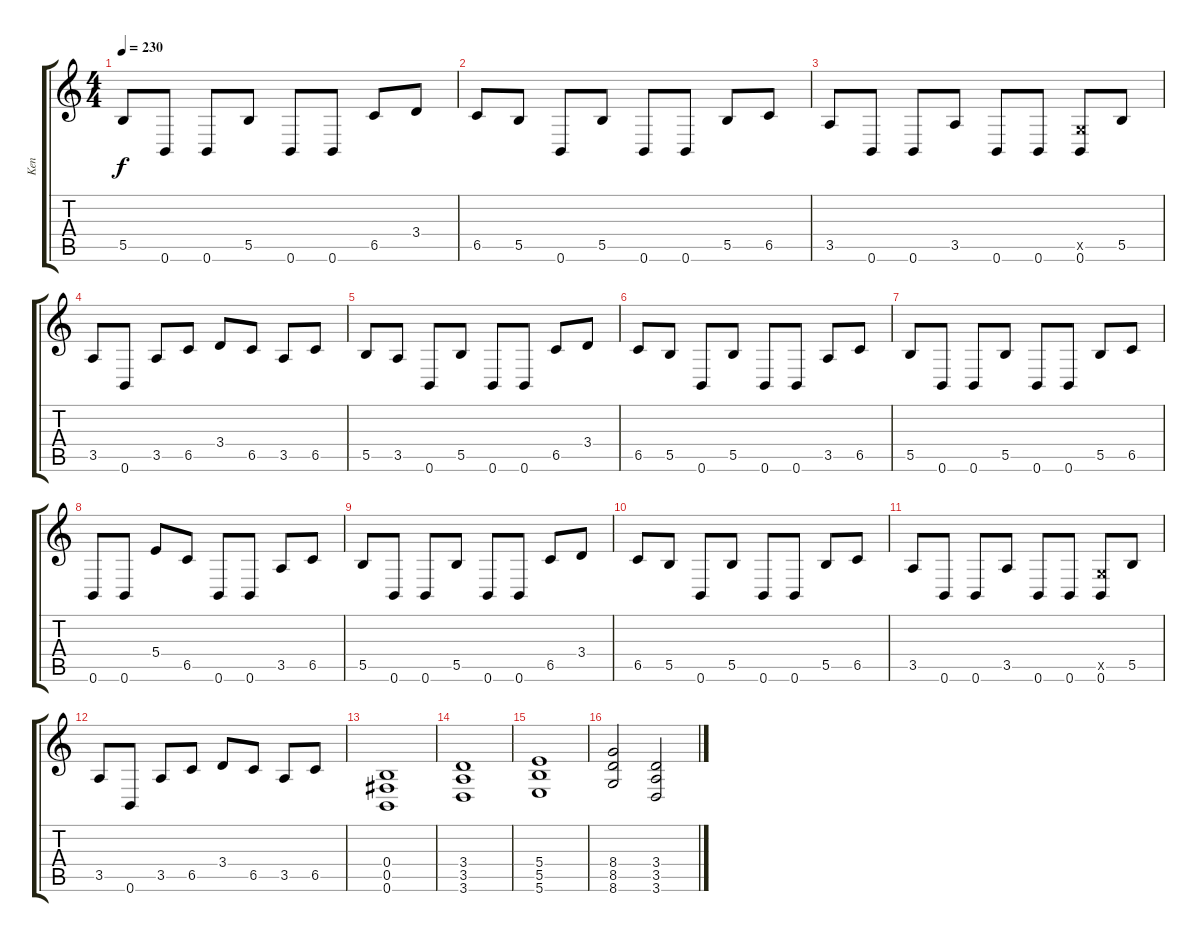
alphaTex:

\track ("Ken" "Ken") {instrument distortionguitar}
\staff {score tabs}
\tuning (Db4 Ab3 E3 B2 Gb2 B1) {hide}
\ts (4 4)
\tempo 230
\clef g2
\ks c
5.5.8{dy f} 0.6.8 0.6.8 5.5.8 0.6.8 0.6.8 6.5.8 3.4.8 |
6.5.8 5.5.8 0.6.8 5.5.8 0.6.8 0.6.8 5.5.8 6.5.8 |
3.5.8 0.6.8 0.6.8 3.5.8 0.6.8 0.6.8 (1.5{x} 0.6).8 5.5.8 |
3.5.8 0.6.8 3.5.8 6.5.8 3.4.8 6.5.8 3.5.8 6.5.8 |
5.5.8 3.5.8 0.6.8 5.5.8 0.6.8 0.6.8 6.5.8 3.4.8 |
6.5.8 5.5.8 0.6.8 5.5.8 0.6.8 0.6.8 3.5.8 6.5.8 |
5.5.8 0.6.8 0.6.8 5.5.8 0.6.8 0.6.8 5.5.8 6.5.8 |
0.6.8 0.6.8 5.4.8 6.5.8 0.6.8 0.6.8 3.5.8 6.5.8 |
5.5.8 0.6.8 0.6.8 5.5.8 0.6.8 0.6.8 6.5.8 3.4.8 |
6.5.8 5.5.8 0.6.8 5.5.8 0.6.8 0.6.8 5.5.8 6.5.8 |
3.5.8 0.6.8 0.6.8 3.5.8 0.6.8 0.6.8 (1.5{x} 0.6).8 5.5.8 |
3.5.8 0.6.8 3.5.8 6.5.8 3.4.8 6.5.8 3.5.8 6.5.8 |
(0.4 0.5 0.6).1 |
(3.4 3.5 3.6).1 |
(5.4 5.5 5.6).1 |
(8.4 8.5 8.6).2 (3.4 3.5 3.6).2
